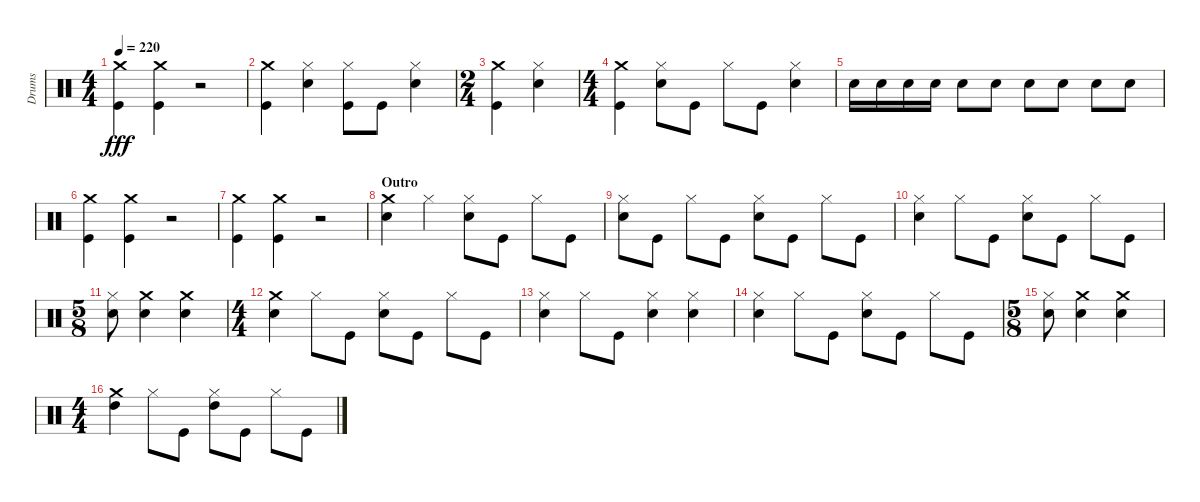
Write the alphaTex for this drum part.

\track ("Drums" "Drums") {instrument percussion}
\staff {score}
\articulation defaults
\ts (4 4)
\tempo 220
\clef neutral
\ks c
("Kick (hit)" "Crash medium (hit)").4{dy fff} ("Kick (hit)" "Crash medium (hit)").4 r.2 |
("Kick (hit)" "Crash medium (hit)").4 ("Snare (hit) 2" "Hi-Hat (closed)").4 ("Kick (hit)" "Hi-Hat (closed)").8 "Kick (hit)".8 ("Hi-Hat (closed)" "Snare (hit) 2").4 |
\ts (2 4)
("Kick (hit)" "Crash medium (hit)").4 ("Snare (hit) 2" "Hi-Hat (closed)").4 |
\ts (4 4)
("Kick (hit)" "Crash medium (hit)").4 ("Snare (hit) 2" "Hi-Hat (closed)").8 "Kick (hit)".8 "Hi-Hat (closed)".8 "Kick (hit)".8 ("Snare (hit) 2" "Hi-Hat (closed)").4 |
"Snare (hit) 2".16 "Snare (hit) 2".16 "Snare (hit) 2".16 "Snare (hit) 2".16 "Snare (hit) 2".8 "Snare (hit) 2".8 "Snare (hit) 2".8 "Snare (hit) 2".8 "Snare (hit) 2".8 "Snare (hit) 2".8 |
("Kick (hit)" "Crash medium (hit)").4 ("Crash medium (hit)" "Kick (hit)").4 r.2 |
("Crash medium (hit)" "Kick (hit)").4 ("Crash medium (hit)" "Kick (hit)").4 r.2 |
\section ("" "Outro")
("Snare (hit) 2" "Crash medium (hit)").4 "Hi-Hat (closed)".4 ("Snare (hit) 2" "Hi-Hat (closed)").8 "Kick (hit)".8 "Hi-Hat (closed)".8 "Kick (hit)".8 |
("Snare (hit) 2" "Hi-Hat (closed)").8 "Kick (hit)".8 "Hi-Hat (closed)".8 "Kick (hit)".8 ("Snare (hit) 2" "Hi-Hat (closed)").8 "Kick (hit)".8 "Hi-Hat (closed)".8 "Kick (hit)".8 |
("Snare (hit) 2" "Hi-Hat (closed)").4 "Hi-Hat (closed)".8 "Kick (hit)".8 ("Snare (hit) 2" "Hi-Hat (closed)").8 "Kick (hit)".8 "Hi-Hat (closed)".8 "Kick (hit)".8 |
\ts (5 8)
("Hi-Hat (closed)" "Snare (hit) 2").8 ("Snare (hit) 2" "Crash medium (hit)").4 ("Crash medium (hit)" "Snare (hit) 2").4 |
\ts (4 4)
("Crash medium (hit)" "Snare (hit) 2").4 "Hi-Hat (closed)".8 "Kick (hit)".8 ("Hi-Hat (closed)" "Snare (hit) 2").8 "Kick (hit)".8 "Hi-Hat (closed)".8 "Kick (hit)".8 |
("Snare (hit) 2" "Hi-Hat (closed)").4 "Hi-Hat (closed)".8 "Kick (hit)".8 ("Hi-Hat (closed)" "Snare (hit) 2").4 ("Snare (hit) 2" "Hi-Hat (closed)").4 |
("Snare (hit) 2" "Hi-Hat (closed)").4 "Hi-Hat (closed)".8 "Kick (hit)".8 ("Snare (hit) 2" "Hi-Hat (closed)").8 "Kick (hit)".8 "Hi-Hat (closed)".8 "Kick (hit)".8 |
\ts (5 8)
("Snare (hit) 2" "Hi-Hat (closed)").8 ("Snare (hit) 2" "Crash medium (hit)").4 ("Snare (hit) 2" "Crash medium (hit)").4 |
\ts (4 4)
("High Tom (hit)" "Crash medium (hit)").4 "Hi-Hat (closed)".8 "Kick (hit)".8 ("High Tom (hit)" "Hi-Hat (closed)").8 "Kick (hit)".8 "Hi-Hat (closed)".8 "Kick (hit)".8
